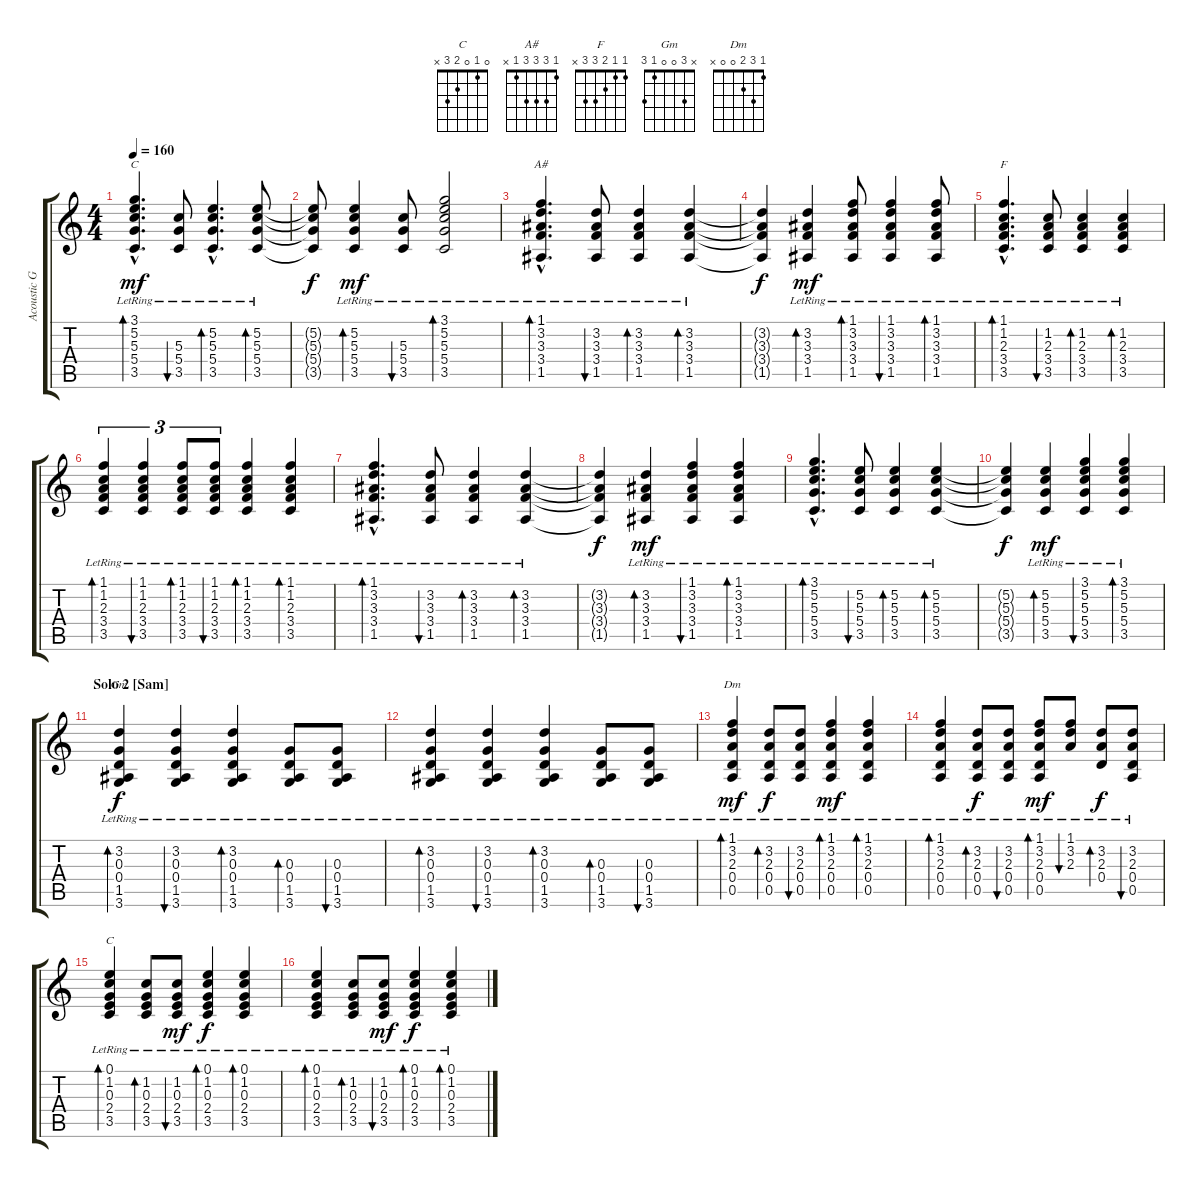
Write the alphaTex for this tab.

\track ("Acoustic Guitar" "Acoustic G") {instrument acousticguitarsteel}
\staff {score tabs}
\tuning (E4 B3 G3 D3 A2 E2) {hide}
\chord ("C" 3 5 5 5 3 x)
\chord ("A#" 1 3 3 3 1 x)
\chord ("F" 1 1 2 3 3 x)
\chord ("Gm" x 3 0 0 1 3)
\chord ("Dm" 1 3 2 0 0 x)
\chord ("C" 0 1 0 2 3 x)
\ts (4 4)
\tempo 160
\clef g2
\ks c
(3.1{hac lr} 5.2{hac lr} 5.3{hac lr} 5.4{hac lr} 3.5{hac lr}).4{d bd 60 ch "C" dy mf} (5.3{lr} 5.4{lr} 3.5{lr}).8{bu 60} (5.2{hac lr} 5.3{hac lr} 5.4{hac lr} 3.5{hac lr}).4{d bd 60} (5.2{lr} 5.3{lr} 5.4{lr} 3.5{lr}).8{bd 60} |
(5.2{t} 5.3{t} 5.4{t} 3.5{t}).8{dy f} (5.2{lr} 5.3{lr} 5.4{lr} 3.5{lr}).4{bd 60 dy mf} (5.3{lr} 5.4{lr} 3.5{lr}).8{bu 60} (3.1{lr} 5.2{lr} 5.3{lr} 5.4{lr} 3.5{lr}).2{bd 60} |
(1.1{hac lr} 3.2{hac lr} 3.3{hac lr} 3.4{hac lr} 1.5{hac lr}).4{d bd 60 ch "A#"} (3.2{lr} 3.3{lr} 3.4{lr} 1.5{lr}).8{bu 60} (3.2{lr} 3.3{lr} 3.4{lr} 1.5{lr}).4{bd 60} (3.2{lr} 3.3{lr} 3.4{lr} 1.5{lr}).4{bd 60} |
(3.2{t} 3.3{t} 3.4{t} 1.5{t}).4{dy f} (3.2{lr} 3.3{lr} 3.4{lr} 1.5{lr}).4{bd 60 dy mf} (1.1{lr} 3.2{lr} 3.3{lr} 3.4{lr} 1.5{lr}).8{bd 60} (1.1{lr} 3.2{lr} 3.3{lr} 3.4{lr} 1.5{lr}).4{bu 60} (1.1{lr} 3.2{lr} 3.3{lr} 3.4{lr} 1.5{lr}).8{bd 60} |
(1.1{hac lr} 1.2{hac lr} 2.3{hac lr} 3.4{hac lr} 3.5{hac lr}).4{d bd 60 ch "F"} (1.2{lr} 2.3{lr} 3.4{lr} 3.5{lr}).8{bu 60} (1.2{lr} 2.3{lr} 3.4{lr} 3.5{lr}).4{bd 60} (1.2{lr} 2.3{lr} 3.4{lr} 3.5{lr}).4{bd 60} |
(1.1{lr} 1.2{lr} 2.3{lr} 3.4{lr} 3.5{lr}).4{tu (3 2) bd 60} (1.1{lr} 1.2{lr} 2.3{lr} 3.4{lr} 3.5{lr}).4{tu (3 2) bu 60} (1.1{lr} 1.2{lr} 2.3{lr} 3.4{lr} 3.5{lr}).8{tu (3 2) bd 60} (1.1{lr} 1.2{lr} 2.3{lr} 3.4{lr} 3.5{lr}).8{tu (3 2) bu 60} (1.1{lr} 1.2{lr} 2.3{lr} 3.4{lr} 3.5{lr}).4{bd 60} (1.1{lr} 1.2{lr} 2.3{lr} 3.4{lr} 3.5{lr}).4{bd 60} |
(1.1{hac lr} 3.2{hac lr} 3.3{hac lr} 3.4{hac lr} 1.5{hac lr}).4{d bd 60} (3.2{lr} 3.3{lr} 3.4{lr} 1.5{lr}).8{bu 60} (3.2{lr} 3.3{lr} 3.4{lr} 1.5{lr}).4{bd 60} (3.2{lr} 3.3{lr} 3.4{lr} 1.5{lr}).4{bd 60} |
(3.2{t} 3.3{t} 3.4{t} 1.5{t}).4{dy f} (3.2{lr} 3.3{lr} 3.4{lr} 1.5{lr}).4{bd 60 dy mf} (1.1{lr} 3.2{lr} 3.3{lr} 3.4{lr} 1.5{lr}).4{bu 60} (1.1{lr} 3.2{lr} 3.3{lr} 3.4{lr} 1.5{lr}).4{bd 60} |
(3.1{hac lr} 5.2{hac lr} 5.3{hac lr} 5.4{hac lr} 3.5{hac lr}).4{d bd 60} (5.2{lr} 5.3{lr} 5.4{lr} 3.5{lr}).8{bu 60} (5.2{lr} 5.3{lr} 5.4{lr} 3.5{lr}).4{bd 60} (5.2{lr} 5.3{lr} 5.4{lr} 3.5{lr}).4{bd 60} |
(5.2{t} 5.3{t} 5.4{t} 3.5{t}).4{dy f} (5.2{lr} 5.3{lr} 5.4{lr} 3.5{lr}).4{bd 60 dy mf} (3.1{lr} 5.2{lr} 5.3{lr} 5.4{lr} 3.5{lr}).4{bu 60} (3.1{lr} 5.2{lr} 5.3{lr} 5.4{lr} 3.5{lr}).4{bd 60} |
\section ("" "Solo 2 [Sam]")
(3.2{lr} 0.3{lr} 0.4{lr} 1.5{lr} 3.6{lr}).4{bd 60 ch "Gm" dy f} (3.2{lr} 0.3{lr} 0.4{lr} 1.5{lr} 3.6{lr}).4{bu 60} (3.2{lr} 0.3{lr} 0.4{lr} 1.5{lr} 3.6{lr}).4{bd 60} (0.3{lr} 0.4{lr} 1.5{lr} 3.6{lr}).8{bd 60} (0.3{lr} 0.4{lr} 1.5{lr} 3.6{lr}).8{bu 60} |
(3.2{lr} 0.3{lr} 0.4{lr} 1.5{lr} 3.6{lr}).4{bd 60} (3.2{lr} 0.3{lr} 0.4{lr} 1.5{lr} 3.6{lr}).4{bu 60} (3.2{lr} 0.3{lr} 0.4{lr} 1.5{lr} 3.6{lr}).4{bd 60} (0.3{lr} 0.4{lr} 1.5{lr} 3.6{lr}).8{bd 60} (0.3{lr} 0.4{lr} 1.5{lr} 3.6{lr}).8{bu 60} |
(1.1{lr} 3.2{lr} 2.3{lr} 0.4{lr} 0.5{lr}).4{bd 60 ch "Dm" dy mf} (3.2{lr} 2.3{lr} 0.4{lr} 0.5{lr}).8{bd 60 dy f} (3.2{lr} 2.3{lr} 0.4{lr} 0.5{lr}).8{bu 60} (1.1{lr} 3.2{lr} 2.3{lr} 0.4{lr} 0.5{lr}).4{bd 60 dy mf} (1.1{lr} 3.2{lr} 2.3{lr} 0.4{lr} 0.5{lr}).4{bd 60} |
(1.1{lr} 3.2{lr} 2.3{lr} 0.4{lr} 0.5{lr}).4{bd 60} (3.2{lr} 2.3{lr} 0.4{lr} 0.5{lr}).8{bd 60 dy f} (3.2{lr} 2.3{lr} 0.4{lr} 0.5{lr}).8{bu 60} (1.1{lr} 3.2{lr} 2.3{lr} 0.4{lr} 0.5{lr}).8{bd 60 dy mf} (1.1{lr} 3.2{lr} 2.3{lr}).8{bu 60} (3.2{lr} 2.3{lr} 0.4{lr}).8{bd 60 dy f} (3.2{lr} 2.3{lr} 0.4{lr} 0.5{lr}).8{bu 60} |
(0.1{lr} 1.2{lr} 0.3{lr} 2.4{lr} 3.5{lr}).4{bd 60 ch "C"} (1.2{lr} 0.3{lr} 2.4{lr} 3.5{lr}).8{bd 60} (1.2{lr} 0.3{lr} 2.4{lr} 3.5{lr}).8{bu 60 dy mf} (0.1{lr} 1.2{lr} 0.3{lr} 2.4{lr} 3.5{lr}).4{bd 60 dy f} (0.1{lr} 1.2{lr} 0.3{lr} 2.4{lr} 3.5{lr}).4{bd 60} |
(0.1{lr} 1.2{lr} 0.3{lr} 2.4{lr} 3.5{lr}).4{bd 60} (1.2{lr} 0.3{lr} 2.4{lr} 3.5{lr}).8{bd 60} (1.2{lr} 0.3{lr} 2.4{lr} 3.5{lr}).8{bu 60 dy mf} (0.1{lr} 1.2{lr} 0.3{lr} 2.4{lr} 3.5{lr}).4{bd 60 dy f} (0.1{lr} 1.2{lr} 0.3{lr} 2.4{lr} 3.5{lr}).4{bd 60}
